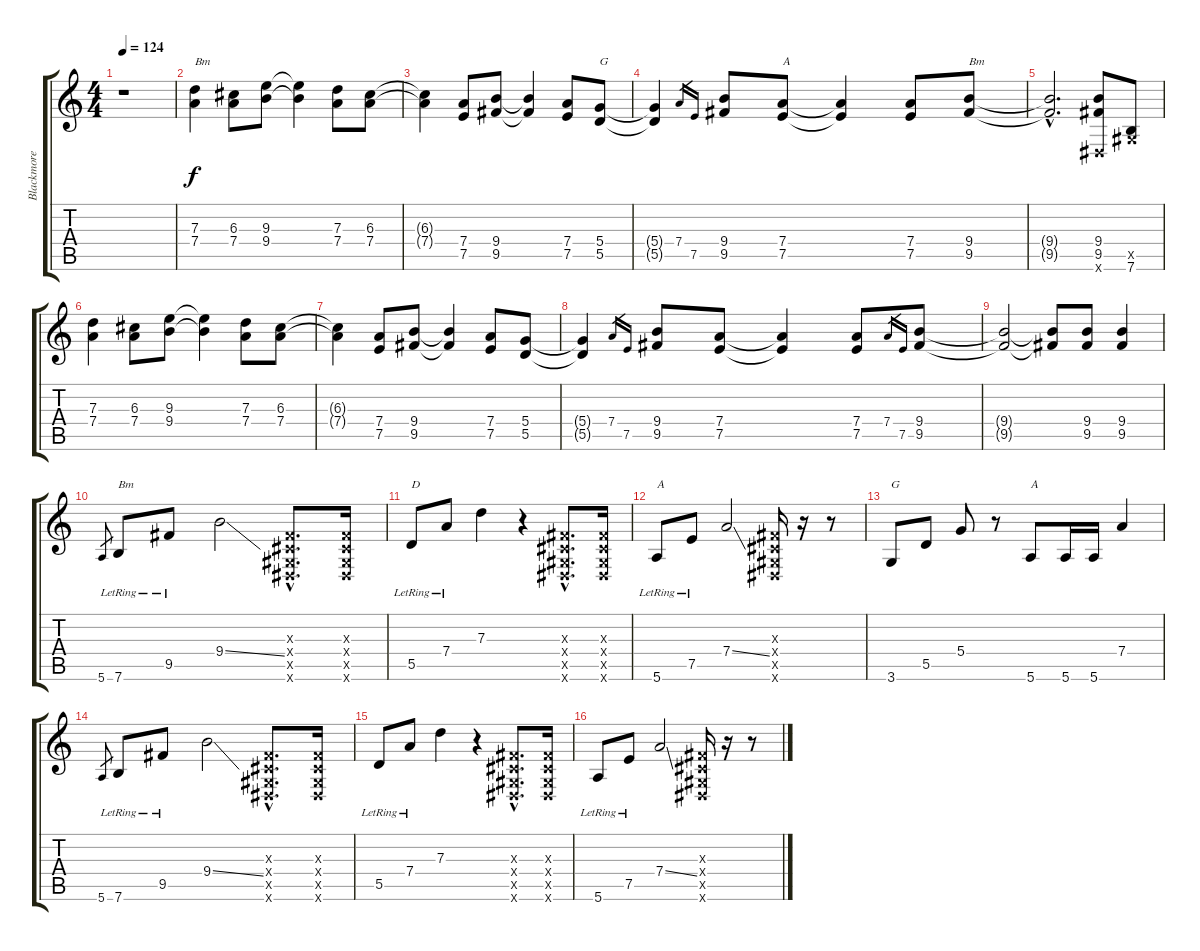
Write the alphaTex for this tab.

\track ("Blackmore" "Blackmore") {instrument overdrivenguitar}
\staff {score tabs}
\tuning (E4 B3 G3 D3 A2 E2) {hide}
\ts (4 4)
\tempo 124
\clef g2
\ks c
r.1{dy f} |
(7.3 7.4).4{txt "Bm"} (6.3 7.4).8 (9.3 9.4).8 (9.3{t} 9.4{t}).4 (7.3 7.4).8 (6.3 7.4).8 |
(6.3{t} 7.4{t}).4 (7.4 7.5).8 (9.4 9.5).8 (9.4{t} 9.5{t}).4 (7.4 7.5).8 (5.4 5.5).8{txt "G"} |
(5.4{t} 5.5{t}).4 7.4.16{gr} 7.5.16{gr} (9.4 9.5).8 (7.4 7.5).8{txt "A"} (7.4{t} 7.5{t}).4 (7.4 7.5).8 (9.4 9.5).8{txt "Bm"} |
(9.4{hac t} 9.5{hac t}).2{d} (9.4 9.5 -1.6{x}).8 (-1.5{x} 7.6).8 |
(7.3 7.4).4 (6.3 7.4).8 (9.3 9.4).8 (9.3{t} 9.4{t}).4 (7.3 7.4).8 (6.3 7.4).8 |
(6.3{t} 7.4{t}).4 (7.4 7.5).8 (9.4 9.5).8 (9.4{t} 9.5{t}).4 (7.4 7.5).8 (5.4 5.5).8 |
(5.4{t} 5.5{t}).4 7.4.16{gr} 7.5.16{gr} (9.4 9.5).8 (7.4 7.5).8 (7.4{t} 7.5{t}).4 (7.4 7.5).8 7.4.16{gr} 7.5.16{gr} (9.4 9.5).8 |
(9.4{t} 9.5{t}).2 (9.4{t} 9.5{t}).8 (9.4 9.5).8 (9.4 9.5).4 |
5.6.8{gr} 7.6{lr}.8{txt "Bm"} 9.5{lr}.8 9.4{ss}.2 (-1.3{hac x} -1.4{hac x} -1.5{hac x} -1.6{hac x}).8{d} (-1.3{x} -1.4{x} -1.5{x} -1.6{x}).16 |
5.5{lr}.8{txt "D"} 7.4{lr}.8 7.3.4 r.4 (-1.3{hac x} -1.4{hac x} -1.5{hac x} -1.6{hac x}).8{d} (-1.3{x} -1.4{x} -1.5{x} -1.6{x}).16 |
5.6{lr}.8{txt "A"} 7.5{lr}.8 7.4{ss}.2 (-1.3{x} -1.4{x} -1.5{x} -1.6{x}).16 r.16 r.8 |
3.6.8{txt "G"} 5.5.8 5.4.8 r.8 5.6.8{txt "A"} 5.6.16 5.6.16 7.4.4 |
5.6.8{gr} 7.6{lr}.8 9.5{lr}.8 9.4{ss}.2 (-1.3{hac x} -1.4{hac x} -1.5{hac x} -1.6{hac x}).8{d} (-1.3{x} -1.4{x} -1.5{x} -1.6{x}).16 |
5.5{lr}.8 7.4{lr}.8 7.3.4 r.4 (-1.3{hac x} -1.4{hac x} -1.5{hac x} -1.6{hac x}).8{d} (-1.3{x} -1.4{x} -1.5{x} -1.6{x}).16 |
5.6{lr}.8 7.5{lr}.8 7.4{ss}.2 (-1.3{x} -1.4{x} -1.5{x} -1.6{x}).16 r.16 r.8
